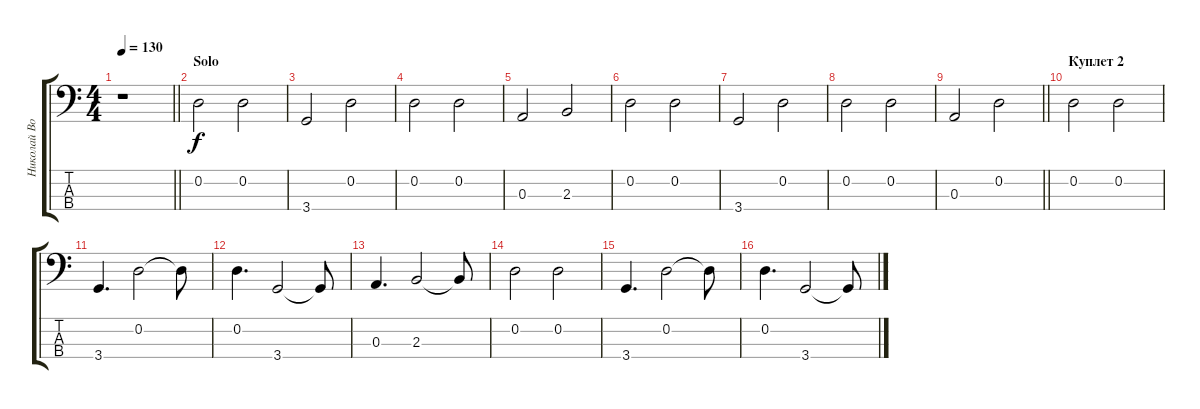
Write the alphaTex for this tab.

\track ("Николай Воронов" "Николай Во") {instrument fretlessbass}
\staff {score tabs}
\tuning (G2 D2 A1 E1) {hide}
\ts (4 4)
\tempo 130
\clef f4
\barLineRight lightlight
\ks c
r.1{dy f} |
\section ("" "Solo")
0.2.2 0.2.2 |
3.4.2 0.2.2 |
0.2.2 0.2.2 |
0.3.2 2.3.2 |
0.2.2 0.2.2 |
3.4.2 0.2.2 |
0.2.2 0.2.2 |
\barLineRight lightlight
0.3.2 0.2.2 |
\section ("" "Куплет 2")
0.2.2 0.2.2 |
3.4.4{d} 0.2.2 0.2{t}.8 |
0.2.4{d} 3.4.2 3.4{t}.8 |
0.3.4{d} 2.3.2 2.3{t}.8 |
0.2.2 0.2.2 |
3.4.4{d} 0.2.2 0.2{t}.8 |
0.2.4{d} 3.4.2 3.4{t}.8
